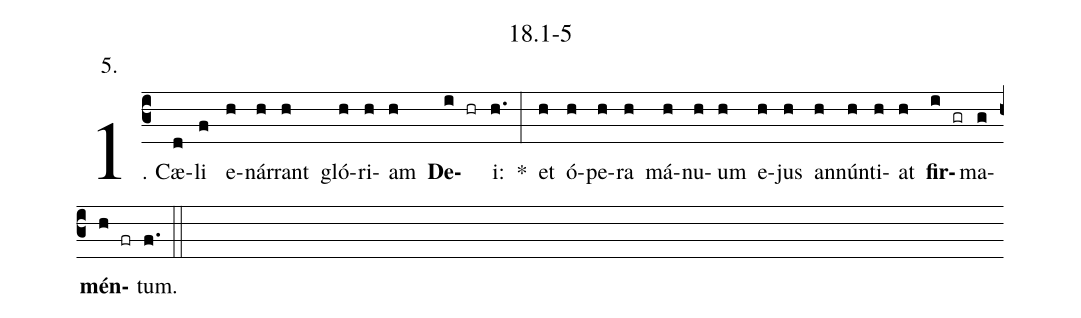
name: 18.1-5;
annotation: 5.;
%%
(c3)1. Cæ(d)li(f) e(h)nár(h)rant(h) gló(h)ri(h)am(h) <b>De</b>(i hr)i:(h.) *(:) et(h) ó(h)pe(h)ra(h) má(h)nu(h)um(h) e(h)jus(h) an(h)nún(h)ti(h)at(h) <b>fir</b>(i gr)ma(g)<b>mén</b>(h fr)tum.(f.) (::)


%E(h) u(h) o(i) u(g) a(h) e.(f.) (::)
